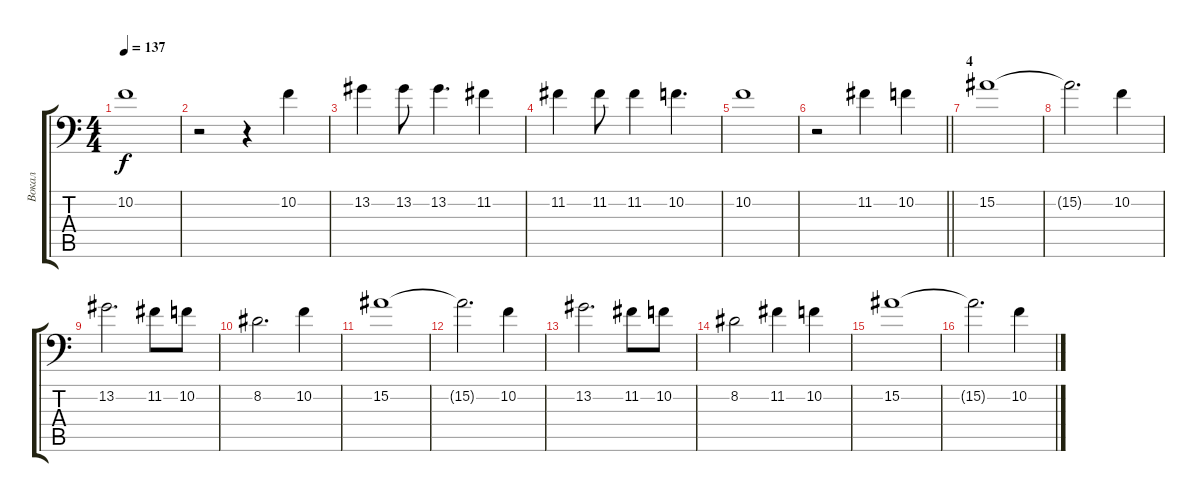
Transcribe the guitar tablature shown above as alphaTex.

\track ("Вокал" "Вокал") {mute instrument voiceoohs}
\staff {score tabs}
\tuning (C4 G3 Eb3 Bb2 F2 Bb1) {hide}
\ts (4 4)
\tempo 137
\clef f4
\ks c
10.2.1{dy f} |
r.2 r.4 10.2.4 |
13.2.4 13.2.8 13.2.4{d} 11.2.4 |
11.2.4 11.2.8 11.2.4 10.2.4{d} |
10.2.1 |
\barLineRight lightlight
r.2 11.2.4 10.2.4 |
\section ("" "4")
15.2.1 |
15.2{t}.2{d} 10.2.4 |
13.2.2{d} 11.2.8 10.2.8 |
8.2.2{d} 10.2.4 |
15.2.1 |
15.2{t}.2{d} 10.2.4 |
13.2.2{d} 11.2.8 10.2.8 |
8.2.2 11.2.4 10.2.4 |
15.2.1 |
15.2{t}.2{d} 10.2.4
